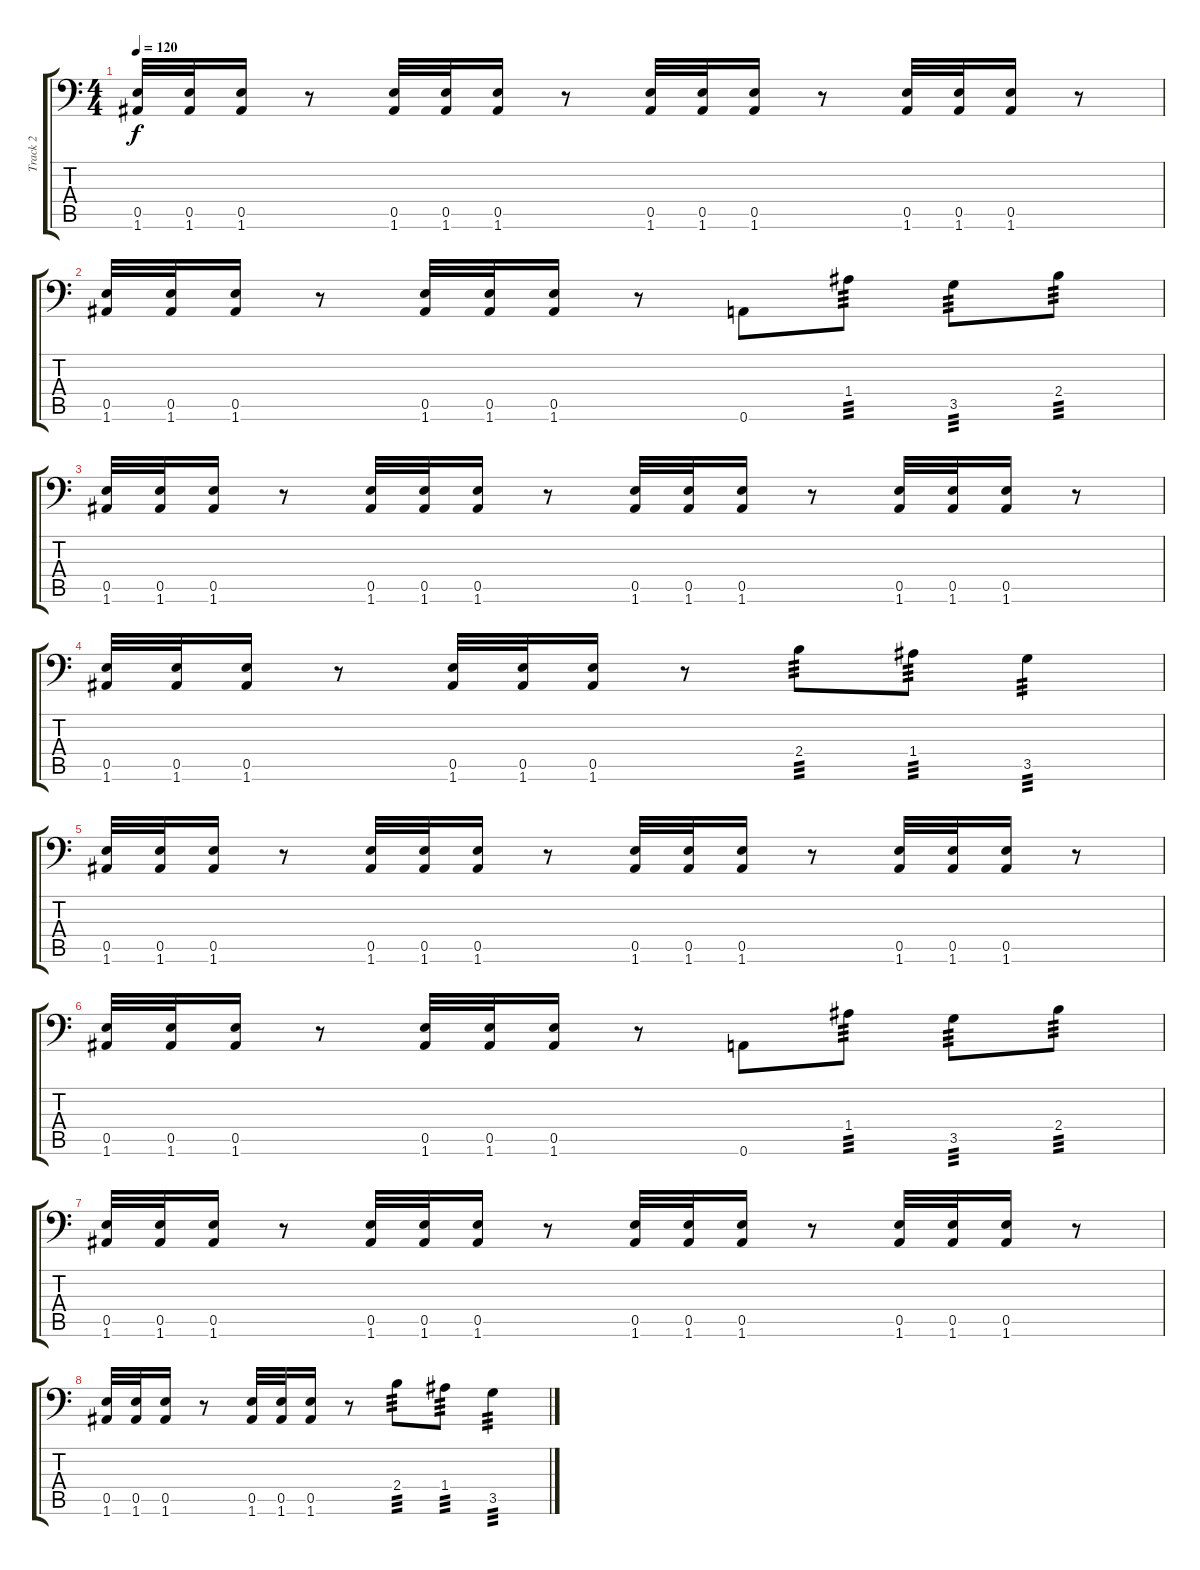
\track ("Track 2" "Track 2") {instrument distortionguitar}
\staff {score tabs}
\tuning (B3 Gb3 D3 A2 E2 A1) {hide}
\ts (4 4)
\tempo 120
\clef f4
\ks c
(0.5 1.6).32{dy f} (0.5 1.6).32 (0.5 1.6).16 r.8 (0.5 1.6).32 (0.5 1.6).32 (0.5 1.6).16 r.8 (0.5 1.6).32 (0.5 1.6).32 (0.5 1.6).16 r.8 (0.5 1.6).32 (0.5 1.6).32 (0.5 1.6).16 r.8 |
(0.5 1.6).32 (0.5 1.6).32 (0.5 1.6).16 r.8 (0.5 1.6).32 (0.5 1.6).32 (0.5 1.6).16 r.8 0.6.8 1.4.8{tp 3} 3.5.8{tp 3} 2.4.8{tp 3} |
(0.5 1.6).32 (0.5 1.6).32 (0.5 1.6).16 r.8 (0.5 1.6).32 (0.5 1.6).32 (0.5 1.6).16 r.8 (0.5 1.6).32 (0.5 1.6).32 (0.5 1.6).16 r.8 (0.5 1.6).32 (0.5 1.6).32 (0.5 1.6).16 r.8 |
(0.5 1.6).32 (0.5 1.6).32 (0.5 1.6).16 r.8 (0.5 1.6).32 (0.5 1.6).32 (0.5 1.6).16 r.8 2.4.8{tp 3} 1.4.8{tp 3} 3.5.4{tp 3} |
(0.5 1.6).32 (0.5 1.6).32 (0.5 1.6).16 r.8 (0.5 1.6).32 (0.5 1.6).32 (0.5 1.6).16 r.8 (0.5 1.6).32 (0.5 1.6).32 (0.5 1.6).16 r.8 (0.5 1.6).32 (0.5 1.6).32 (0.5 1.6).16 r.8 |
(0.5 1.6).32 (0.5 1.6).32 (0.5 1.6).16 r.8 (0.5 1.6).32 (0.5 1.6).32 (0.5 1.6).16 r.8 0.6.8 1.4.8{tp 3} 3.5.8{tp 3} 2.4.8{tp 3} |
(0.5 1.6).32 (0.5 1.6).32 (0.5 1.6).16 r.8 (0.5 1.6).32 (0.5 1.6).32 (0.5 1.6).16 r.8 (0.5 1.6).32 (0.5 1.6).32 (0.5 1.6).16 r.8 (0.5 1.6).32 (0.5 1.6).32 (0.5 1.6).16 r.8 |
(0.5 1.6).32 (0.5 1.6).32 (0.5 1.6).16 r.8 (0.5 1.6).32 (0.5 1.6).32 (0.5 1.6).16 r.8 2.4.8{tp 3} 1.4.8{tp 3} 3.5.4{tp 3}
